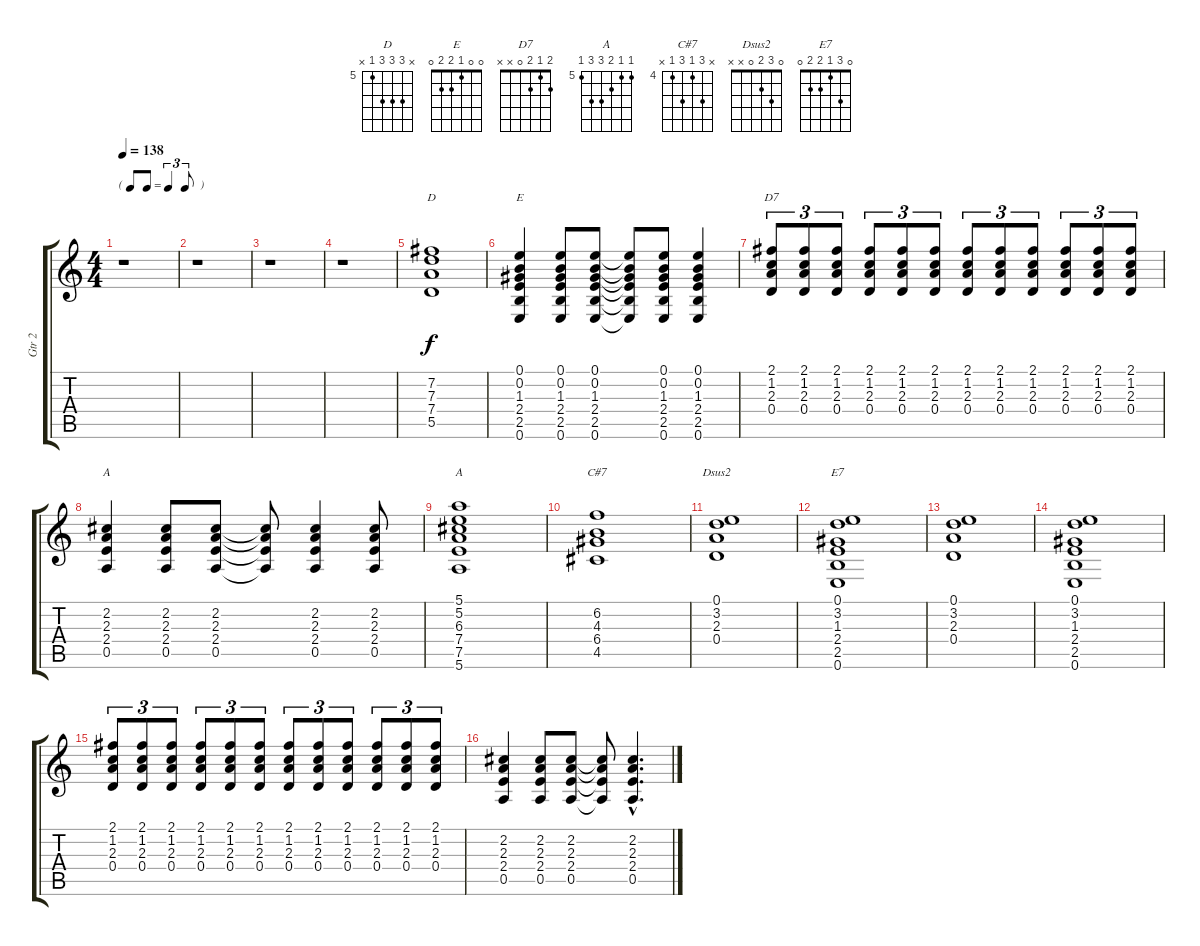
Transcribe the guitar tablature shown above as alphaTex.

\track ("Gtr 2" "Gtr 2") {instrument overdrivenguitar}
\staff {score tabs}
\tuning (E4 B3 G3 D3 A2 E2) {hide}
\chord ("D" x 7 7 7 5 x) {firstfret 5}
\chord ("E" 0 0 1 2 2 0)
\chord ("D7" 2 1 2 0 x x)
\chord ("A" x 2 2 2 0 x)
\chord ("A" 5 5 6 7 7 5) {firstfret 5}
\chord ("C#7" x 6 4 6 4 x) {firstfret 4}
\chord ("Dsus2" 0 3 2 0 x x)
\chord ("E7" 0 3 1 2 2 0)
\ts (4 4)
\tf triplet8th
\tempo 138
\clef g2
\ks c
r.1{dy f instrument overdrivenguitar} |
r.1 |
r.1 |
r.1 |
(7.2 7.3 7.4 5.5).1{ch "D"} |
(0.1 0.2 1.3 2.4 2.5 0.6).4{ch "E"} (0.1 0.2 1.3 2.4 2.5 0.6).8 (0.1 0.2 1.3 2.4 2.5 0.6).8 (0.1{t} 0.2{t} 1.3{t} 2.4{t} 2.5{t} 0.6{t}).8 (0.1 0.2 1.3 2.4 2.5 0.6).8 (0.1 0.2 1.3 2.4 2.5 0.6).4 |
(2.1 1.2 2.3 0.4).8{tu (3 2) ch "D7"} (2.1 1.2 2.3 0.4).8{tu (3 2)} (2.1 1.2 2.3 0.4).8{tu (3 2)} (2.1 1.2 2.3 0.4).8{tu (3 2)} (2.1 1.2 2.3 0.4).8{tu (3 2)} (2.1 1.2 2.3 0.4).8{tu (3 2)} (2.1 1.2 2.3 0.4).8{tu (3 2)} (2.1 1.2 2.3 0.4).8{tu (3 2)} (2.1 1.2 2.3 0.4).8{tu (3 2)} (2.1 1.2 2.3 0.4).8{tu (3 2)} (2.1 1.2 2.3 0.4).8{tu (3 2)} (2.1 1.2 2.3 0.4).8{tu (3 2)} |
(2.2 2.3 2.4 0.5).4{ch "A"} (2.2 2.3 2.4 0.5).8 (2.2 2.3 2.4 0.5).8 (2.2{t} 2.3{t} 2.4{t} 0.5{t}).8 (2.2 2.3 2.4 0.5).4 (2.2 2.3 2.4 0.5).8 |
(5.1 5.2 6.3 7.4 7.5 5.6).1{ch "A"} |
(6.2 4.3 6.4 4.5).1{ch "C#7"} |
(0.1 3.2 2.3 0.4).1{ch "Dsus2"} |
(0.1 3.2 1.3 2.4 2.5 0.6).1{ch "E7"} |
(0.1 3.2 2.3 0.4).1 |
(0.1 3.2 1.3 2.4 2.5 0.6).1 |
(2.1 1.2 2.3 0.4).8{tu (3 2)} (2.1 1.2 2.3 0.4).8{tu (3 2)} (2.1 1.2 2.3 0.4).8{tu (3 2)} (2.1 1.2 2.3 0.4).8{tu (3 2)} (2.1 1.2 2.3 0.4).8{tu (3 2)} (2.1 1.2 2.3 0.4).8{tu (3 2)} (2.1 1.2 2.3 0.4).8{tu (3 2)} (2.1 1.2 2.3 0.4).8{tu (3 2)} (2.1 1.2 2.3 0.4).8{tu (3 2)} (2.1 1.2 2.3 0.4).8{tu (3 2)} (2.1 1.2 2.3 0.4).8{tu (3 2)} (2.1 1.2 2.3 0.4).8{tu (3 2)} |
(2.2 2.3 2.4 0.5).4 (2.2 2.3 2.4 0.5).8 (2.2 2.3 2.4 0.5).8 (2.2{t} 2.3{t} 2.4{t} 0.5{t}).8 (2.2{hac} 2.3{hac} 2.4{hac} 0.5{hac}).4{d}
